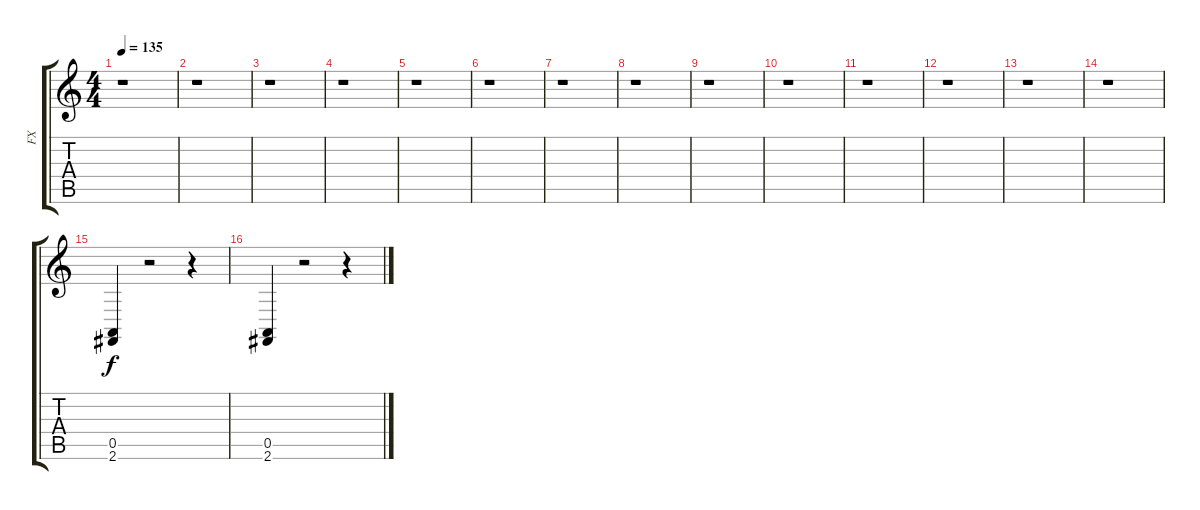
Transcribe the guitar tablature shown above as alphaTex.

\track ("FX" "FX") {instrument gunshot}
\staff {score tabs}
\tuning (E4 B3 G3 D3 A2 E2) {hide}
\ts (4 4)
\tempo 135
\clef g2
\ks c
r.1{dy f} |
r.1 |
r.1 |
r.1 |
r.1 |
r.1 |
r.1 |
r.1 |
r.1 |
r.1 |
r.1 |
r.1 |
r.1 |
r.1 |
(0.5 2.6).4 r.2 r.4 |
(0.5 2.6).4 r.2 r.4
